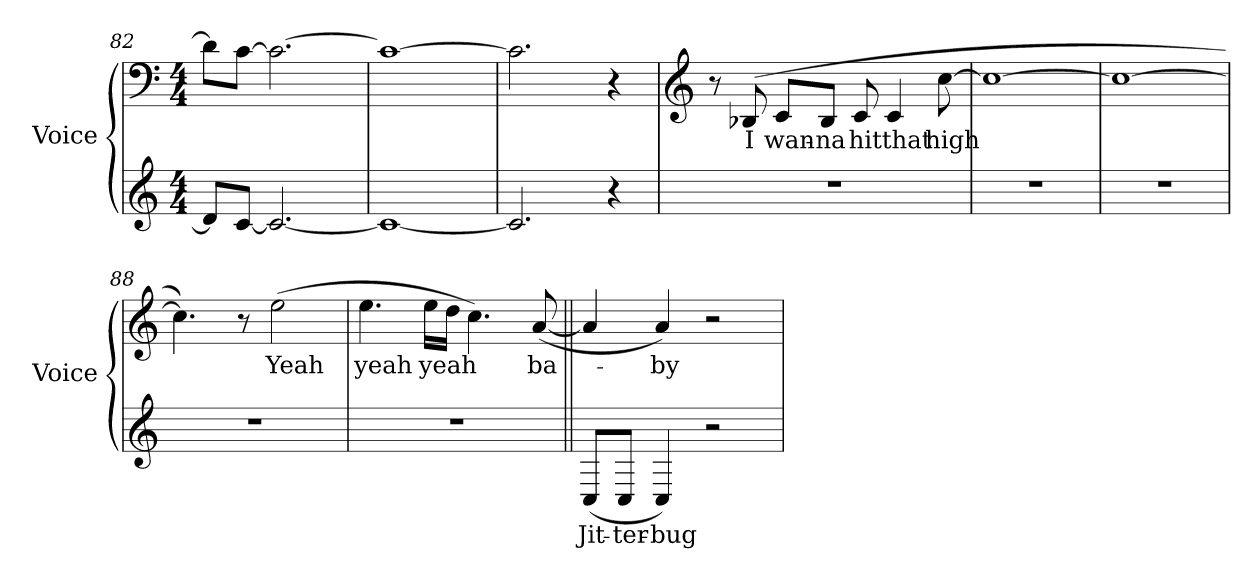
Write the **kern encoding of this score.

**kern	**text	**kern	**text
*part2	*part2	*part1	*part1
*staff2	*staff2	*staff1	*staff1
*I"Voice	*	*I"Voice	*
*I'Voice	*	*I'Voice	*
*clefG2	*	*clefF4	*
*k[]	*	*k[]	*
*C:	*	*C:	*
*M4/4	*	*M4/4	*
=82	=82	=82	=82
8di/L]	.	8di\L]	.
[8ci/J	.	[8ci\J	.
2.ci/_	.	2.ci\_	.
=83	=83	=83	=83
1ci_	.	1ci_	.
!!LO:LB:g=z
=84	=84	=84	=84
2.ci/]	.	2.ci\]	.
4r	.	4r	.
=85	=85	=85	=85
*	*	*clefG2	*
1r	.	8r	.
!	!	!	!LO:LY:b:color=#000000
.	.	(8B-Xi/	I
!	!	!	!LO:LY:b:color=#000000
.	.	8ci/L	wan-
!	!	!	!LO:LY:b:color=#000000
.	.	8B-i/J	-na
!	!	!	!LO:LY:b:color=#000000
.	.	8ci/	hit
!	!	!	!LO:LY:b:color=#000000
.	.	4ci/	that
!	!	!	!LO:LY:b:color=#000000
.	.	[8cci\	high
=86	=86	=86	=86
1r	.	1cci_	.
=87	=87	=87	=87
1r	.	1cci_	.
=88	=88	=88	=88
1r	.	4.cci\])	.
.	.	8r	.
!	!	!	!LO:LY:b:color=#000000
.	.	(2eei\	Yeah
=89	=89	=89	=89
!	!	!	!LO:LY:b:color=#000000
1r	.	4.eei\	yeah
!	!	!	!LO:LY:b:color=#000000
.	.	16eei\LL	yeah
.	.	16ddi\JJ	.
.	.	4.cci\)	.
!	!	!	!LO:LY:b:color=#000000
.	.	([8ai/	ba-
!!LO:LB:g=z
=90||	=90||	=90||	=90||
!	!LO:LY:b:color=#000000	!	!
(8Ci/L	Jit-	4ai/]	.
!	!LO:LY:b:color=#000000	!	!
8Ci/J	-ter-	.	.
!	!LO:LY:b:color=#000000	!	!
!	!	!	!LO:LY:b:color=#000000
4Ci/)	-bug	4ai/)	-by
2r	.	2r	.
=	=	=	=
*-	*-	*-	*-
